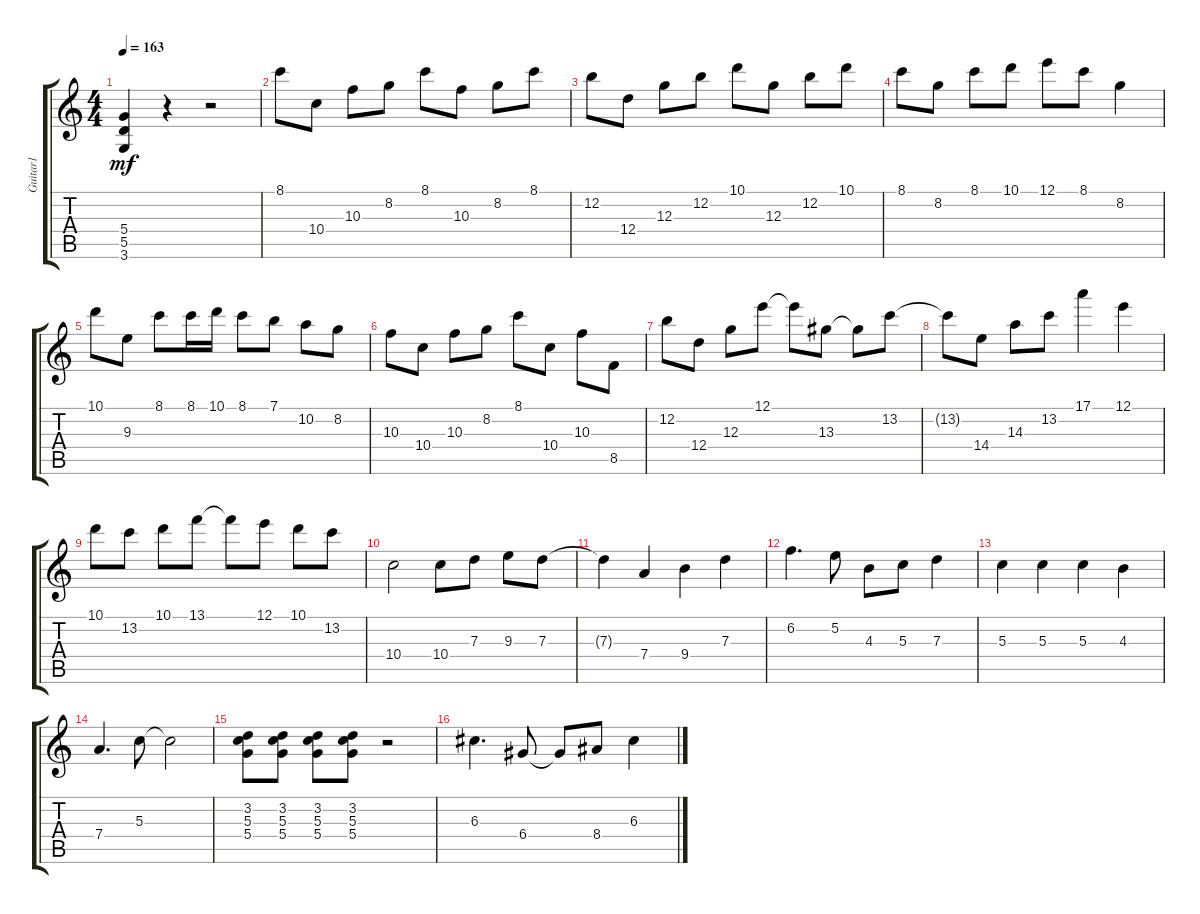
\track ("Guitar1" "Guitar1") {instrument electricguitarclean}
\staff {score tabs}
\tuning (E4 B3 G3 D3 A2 E2) {hide}
\ts (4 4)
\tempo 163
\clef g2
\ks c
(5.4 5.5 3.6).4{dy mf} r.4 r.2 |
8.1.8 10.4.8 10.3.8 8.2.8 8.1.8 10.3.8 8.2.8 8.1.8 |
12.2.8 12.4.8 12.3.8 12.2.8 10.1.8 12.3.8 12.2.8 10.1.8 |
8.1.8 8.2.8 8.1.8 10.1.8 12.1.8 8.1.8 8.2.4 |
10.1.8 9.3.8 8.1.8 8.1.16 10.1.16 8.1.8 7.1.8 10.2.8 8.2.8 |
10.3.8 10.4.8 10.3.8 8.2.8 8.1.8 10.4.8 10.3.8 8.5.8 |
12.2.8 12.4.8 12.3.8 12.1.8 12.1{t}.8 13.3.8 13.3{t}.8 13.2.8 |
13.2{t}.8 14.4.8 14.3.8 13.2.8 17.1.4 12.1.4 |
10.1.8 13.2.8 10.1.8 13.1.8 13.1{t}.8 12.1.8 10.1.8 13.2.8 |
10.4.2 10.4.8 7.3.8 9.3.8 7.3.8 |
7.3{t}.4 7.4.4 9.4.4 7.3.4 |
6.2.4{d} 5.2.8 4.3.8 5.3.8 7.3.4 |
5.3.4 5.3.4 5.3.4 4.3.4 |
7.4.4{d} 5.3.8 5.3{t}.2 |
(3.2 5.3 5.4).8 (3.2 5.3 5.4).8 (3.2 5.3 5.4).8 (3.2 5.3 5.4).8 r.2 |
6.3.4{d} 6.4.8 6.4{t}.8 8.4.8 6.3.4
